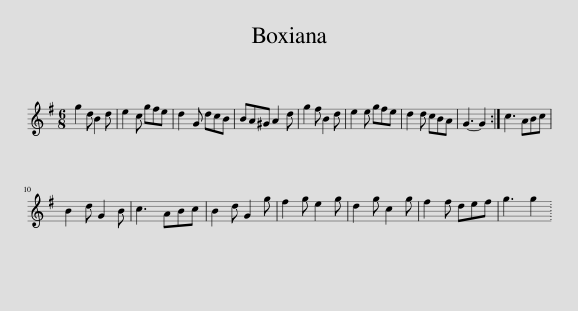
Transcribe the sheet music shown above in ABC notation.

X:1
L:1/8
M:6/8
I:linebreak $
K:G
V:1 treble
V:1
 g2 d B2 d | e2 c gfe | d2 G dcB | BA^G A2 d | g2 f B2 d | %5
 e2 e gfe | d2 d cBA | G3- G2 :| c3 ABc |$ B2 d G2 B | %10
 c3 ABc | B2 d G2 g | f2 g e2 g | d2 g c2 g | f2 f def | %15
 g3 g2 | %16
